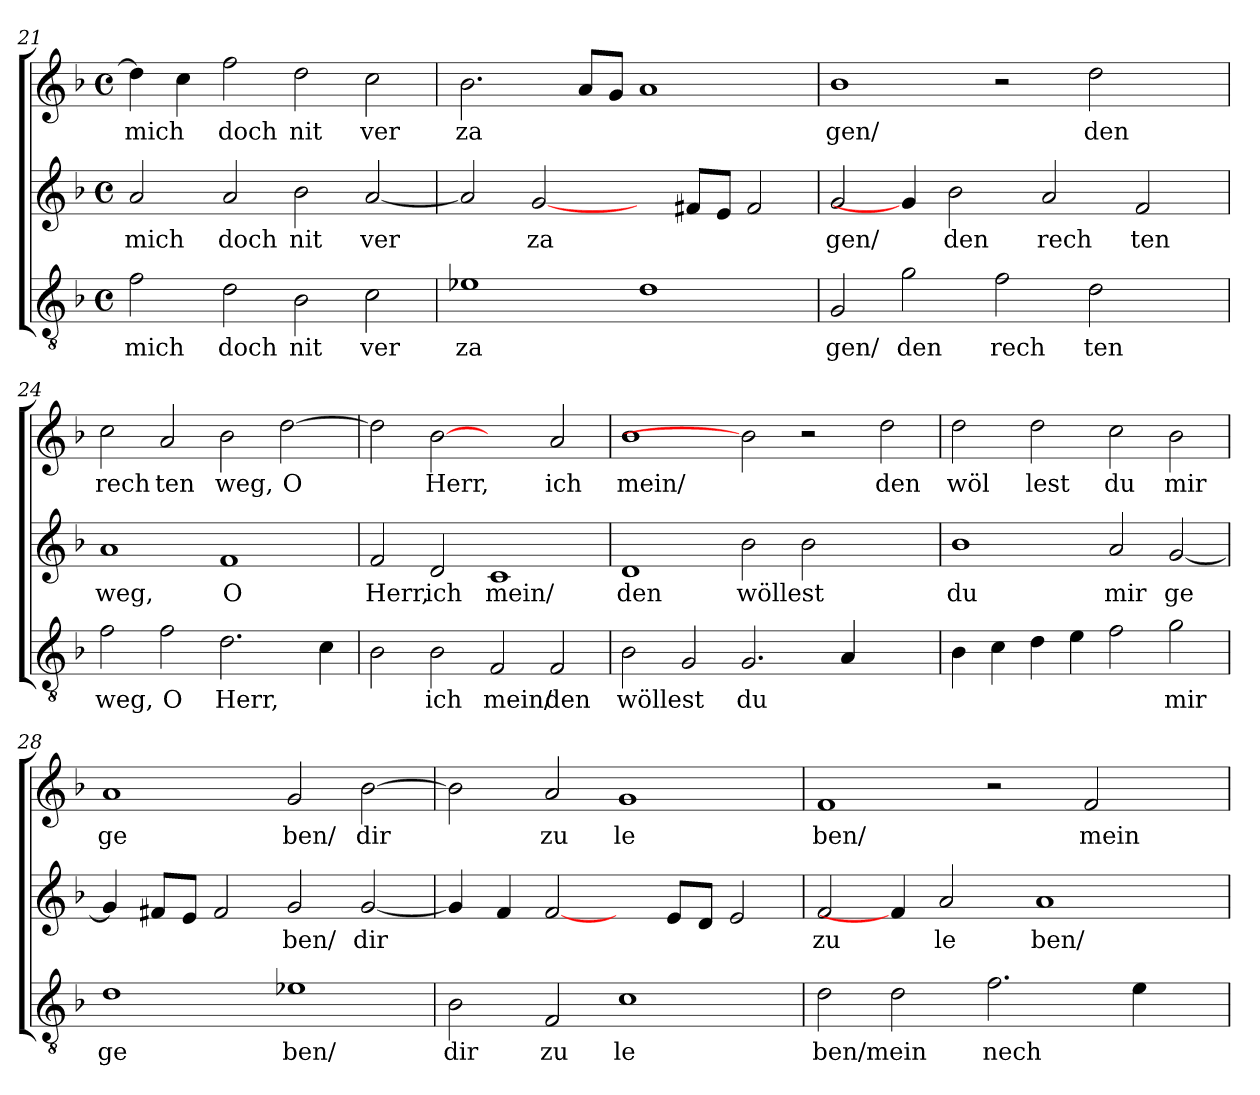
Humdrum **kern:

**kern	**text	**kern	**text	**kern	**text
*part3	*part3	*part2	*part2	*part1	*part1
*staff3	*staff3	*staff2	*staff2	*staff1	*staff1
*clefGv2	*	*clefG2	*	*clefG2	*
*k[b-]	*	*k[b-]	*	*k[b-]	*
*F:	*	*F:	*	*F:	*
*M4/4	*	*M4/4	*	*M4/4	*
*met(c)	*	*met(c)	*	*met(c)	*
=21	=21	=21	=21	=21	=21
!	!LO:LY:b	!	!LO:LY:b	!	!LO:LY:b
2f\	mich	2a/	mich	4dd\]	mich
.	.	.	.	4cc\	.
!	!LO:LY:b	!	!LO:LY:b	!	!LO:LY:b
2d\	doch	2a/	doch	2ff\	doch
!	!LO:LY:b	!	!LO:LY:b	!	!LO:LY:b
2B-\	nit	2b-\	nit	2dd\	nit
!	!LO:LY:b	!	!LO:LY:b	!	!LO:LY:b
2c\	ver	[<2a/	ver	2cc\	ver
!!LO:LB:g=z
=22	=22	=22	=22	=22	=22
!	!LO:LY:b	!	!	!	!LO:LY:b
1e-X	za	2a/]	.	2.b-\	za
!	!	!	!LO:LY:b	!	!
.	.	[2g/	za	.	.
.	.	.	.	8a/L	.
.	.	.	.	8g/J	.
1d	.	4ryy	.	1a	.
.	.	8f#/L	.	.	.
.	.	8e/J	.	.	.
.	.	2f#/	.	.	.
=23	=23	=23	=23	=23	=23
!	!LO:LY:b	!	!LO:LY:b	!	!LO:LY:b
2G/	gen/	2g/	gen/	1b-	gen/
!	!LO:LY:b	!	!	!	!
2g\	den	4g/]	.	.	.
!	!	!	!LO:LY:b	!	!
.	.	2b-\	den	.	.
!	!LO:LY:b	!	!	!	!
2f\	rech	.	.	2r	.
!	!	!	!LO:LY:b	!	!
.	.	2a/	rech	.	.
!	!LO:LY:b	!	!	!	!LO:LY:b
2d\	ten	.	.	2dd\	den
!	!	!	!LO:LY:b	!	!
.	.	2f/	ten	.	.
4ryy	.	.	.	4ryy	.
=24	=24	=24	=24	=24	=24
!	!LO:LY:b	!	!LO:LY:b	!	!LO:LY:b
2f\	weg,	1a	weg,	2cc\	rech
!	!LO:LY:b	!	!	!	!LO:LY:b
2f\	O	.	.	2a/	ten
!	!LO:LY:b	!	!LO:LY:b	!	!LO:LY:b
2.d\	Herr,	1f	O	2b-\	weg,
!	!	!	!	!	!LO:LY:b
.	.	.	.	[>2dd\	O
4c\	.	.	.	.	.
=25	=25	=25	=25	=25	=25
!	!	!	!LO:LY:b	!	!
2B-\	.	2f/	Herr,	2dd\]	.
!	!LO:LY:b	!	!LO:LY:b	!	!LO:LY:b
2B-\	ich	2d/	ich	[2b-	Herr,
!	!LO:LY:b	!	!LO:LY:b	!	!
2F/	mein/	1c	mein/	2ryy	.
!	!LO:LY:b	!	!	!	!LO:LY:b
2F/	den	.	.	2a/	ich
!!LO:LB:g=z
=26	=26	=26	=26	=26	=26
!	!LO:LY:b	!	!LO:LY:b	!	!LO:LY:b
2B-\	wöllest	1d	den	1b-	mein/
2G/	.	.	.	.	.
!	!LO:LY:b	!	!LO:LY:b	!	!
2.G/	du	2b-\	wöllest	2b-]	.
.	.	2b-\	.	2r	.
4A/	.	.	.	.	.
!	!	!	!	!	!LO:LY:b
2ryy	.	2ryy	.	2dd\	den
=27	=27	=27	=27	=27	=27
!	!	!	!LO:LY:b	!	!LO:LY:b
4B-\	.	1b-	du	2dd\	wöl
4c\	.	.	.	.	.
!	!	!	!	!	!LO:LY:b
4d\	.	.	.	2dd\	lest
4e\	.	.	.	.	.
!	!	!	!LO:LY:b	!	!LO:LY:b
2f\	.	2a/	mir	2cc\	du
!	!LO:LY:b	!	!LO:LY:b	!	!LO:LY:b
2g\	mir	[<2g/	ge	2b-\	mir
=28	=28	=28	=28	=28	=28
!	!LO:LY:b	!	!	!	!LO:LY:b
1d	ge	4g/]	.	1a	ge
.	.	8f#/L	.	.	.
.	.	8e/J	.	.	.
.	.	2f#/	.	.	.
!	!LO:LY:b	!	!LO:LY:b	!	!LO:LY:b
1e-X	ben/	2g/	ben/	2g/	ben/
!	!	!	!LO:LY:b	!	!LO:LY:b
.	.	[<2g/	dir	[>2b-\	dir
=29	=29	=29	=29	=29	=29
!	!LO:LY:b	!	!	!	!
2B-\	dir	4g/]	.	2b-\]	.
.	.	4f/	.	.	.
!	!LO:LY:b	!	!	!	!LO:LY:b
2F/	zu	[2f/	.	2a/	zu
!	!LO:LY:b	!	!	!	!LO:LY:b
1c	le	4ryy	.	1g	le
.	.	8e/L	.	.	.
.	.	8d/J	.	.	.
.	.	2e/	.	.	.
=30	=30	=30	=30	=30	=30
!	!LO:LY:b	!	!LO:LY:b	!	!LO:LY:b
2d\	ben/mein	2f/	zu	1f	ben/
2d\	.	4f/]	.	.	.
!	!	!	!LO:LY:b	!	!
.	.	2a/	le	.	.
!	!LO:LY:b	!	!	!	!
2.f\	nech	.	.	2r	.
!	!	!	!LO:LY:b	!	!
.	.	1a	ben/	.	.
!	!	!	!	!	!LO:LY:b
.	.	.	.	2f/	mein
4e\	.	.	.	.	.
4ryy	.	.	.	4ryy	.
=	=	=	=	=	=
*-	*-	*-	*-	*-	*-
